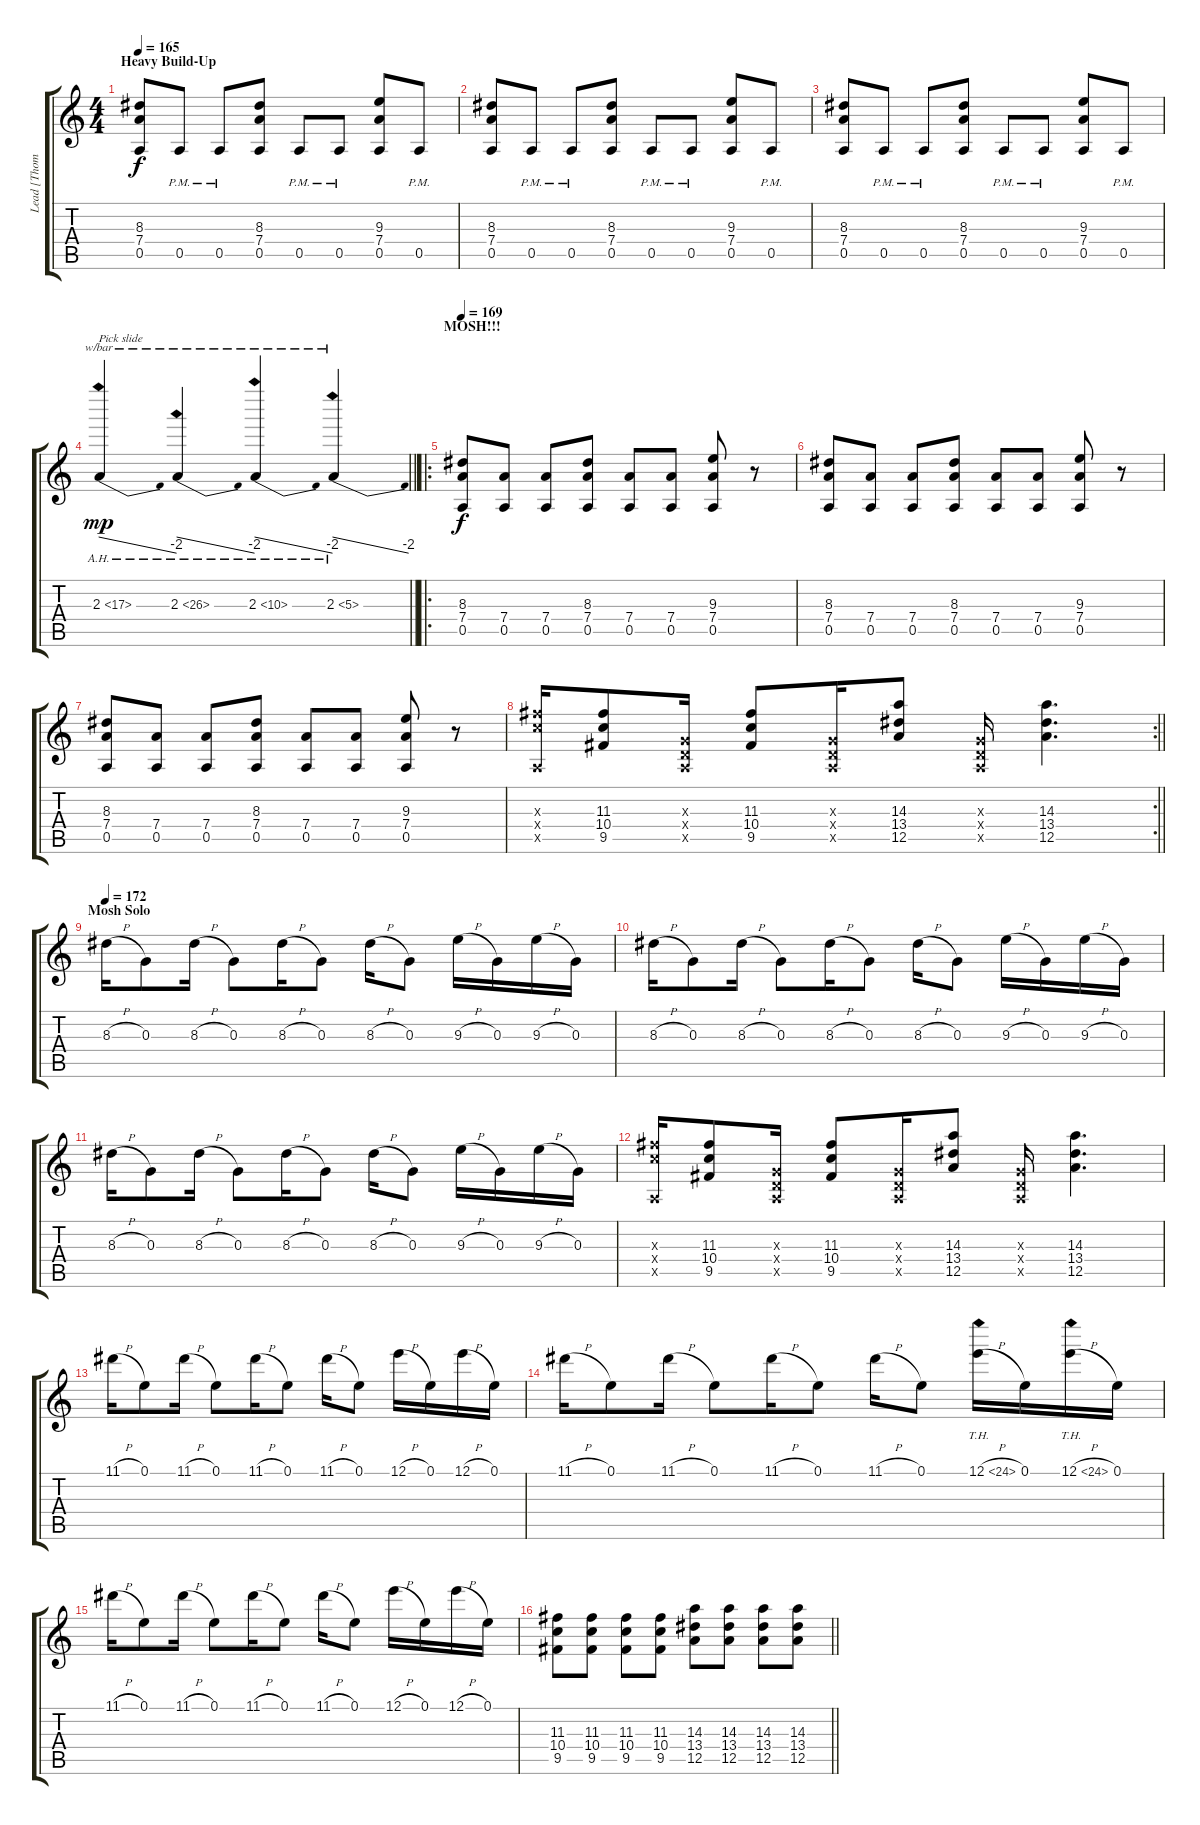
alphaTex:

\track ("Lead [Thomas Erak]" "Lead [Thom") {instrument overdrivenguitar}
\staff {score tabs}
\tuning (E4 B3 G3 D3 A2 E2) {hide}
\ts (4 4)
\section ("" "Heavy Build-Up")
\tempo 165
\clef g2
\ks c
(8.3 7.4 0.5).8{dy f} 0.5{pm}.8 0.5{pm}.8 (8.3 7.4 0.5).8 0.5{pm}.8 0.5{pm}.8 (9.3 7.4 0.5).8 0.5{pm}.8 |
(8.3 7.4 0.5).8 0.5{pm}.8 0.5{pm}.8 (8.3 7.4 0.5).8 0.5{pm}.8 0.5{pm}.8 (9.3 7.4 0.5).8 0.5{pm}.8 |
(8.3 7.4 0.5).8 0.5{pm}.8 0.5{pm}.8 (8.3 7.4 0.5).8 0.5{pm}.8 0.5{pm}.8 (9.3 7.4 0.5).8 0.5{pm}.8 |
\barLineRight lightlight
2.3{ah 15}.4{tbe (dive default 0 0 60 -8) txt "Pick slide" dy mp} 2.3{ah 24}.4{tbe (dive default 0 0 60 -8)} 2.3{ah 8}.4{tbe (dive default 0 0 60 -8)} 2.3{ah 3}.4{tbe (dive default 0 0 60 -8)} |
\ro
\section ("" "MOSH!!!")
\tempo 169
(8.3 7.4 0.5).8{dy f} (7.4 0.5).8 (7.4 0.5).8 (8.3 7.4 0.5).8 (7.4 0.5).8 (7.4 0.5).8 (9.3 7.4 0.5).8 r.8 |
(8.3 7.4 0.5).8 (7.4 0.5).8 (7.4 0.5).8 (8.3 7.4 0.5).8 (7.4 0.5).8 (7.4 0.5).8 (9.3 7.4 0.5).8 r.8 |
(8.3 7.4 0.5).8 (7.4 0.5).8 (7.4 0.5).8 (8.3 7.4 0.5).8 (7.4 0.5).8 (7.4 0.5).8 (9.3 7.4 0.5).8 r.8 |
\rc 2
\barLineRight lightlight
(11.3{x} 10.4{x} 0.5{x}).16 (11.3 10.4 9.5).8 (0.3{x} 0.4{x} 0.5{x}).16 (11.3 10.4 9.5).8 (0.3{x} 0.4{x} 0.5{x}).16 (14.3 13.4 12.5).8 (0.3{x} 0.4{x} 0.5{x}).16 (14.3 13.4 12.5).4{d} |
\section ("" "Mosh Solo")
\tempo 172
8.3{h}.16 0.3.8 8.3{h}.16 0.3.8 8.3{h}.16 0.3.8 8.3{h}.16 0.3.8 9.3{h}.16 0.3.16 9.3{h}.16 0.3.16 |
8.3{h}.16 0.3.8 8.3{h}.16 0.3.8 8.3{h}.16 0.3.8 8.3{h}.16 0.3.8 9.3{h}.16 0.3.16 9.3{h}.16 0.3.16 |
8.3{h}.16 0.3.8 8.3{h}.16 0.3.8 8.3{h}.16 0.3.8 8.3{h}.16 0.3.8 9.3{h}.16 0.3.16 9.3{h}.16 0.3.16 |
(11.3{x} 10.4{x} 0.5{x}).16 (11.3 10.4 9.5).8 (0.3{x} 0.4{x} 0.5{x}).16 (11.3 10.4 9.5).8 (0.3{x} 0.4{x} 0.5{x}).16 (14.3 13.4 12.5).8 (0.3{x} 0.4{x} 0.5{x}).16 (14.3 13.4 12.5).4{d} |
11.1{h}.16 0.1.8 11.1{h}.16 0.1.8 11.1{h}.16 0.1.8 11.1{h}.16 0.1.8 12.1{h}.16 0.1.16 12.1{h}.16 0.1.16 |
11.1{h}.16 0.1.8 11.1{h}.16 0.1.8 11.1{h}.16 0.1.8 11.1{h}.16 0.1.8 12.1{th 12 h}.16 0.1.16 12.1{th 12 h}.16 0.1.16 |
11.1{h}.16 0.1.8 11.1{h}.16 0.1.8 11.1{h}.16 0.1.8 11.1{h}.16 0.1.8 12.1{h}.16 0.1.16 12.1{h}.16 0.1.16 |
\barLineRight lightlight
(11.3 10.4 9.5).8 (11.3 10.4 9.5).8 (11.3 10.4 9.5).8 (11.3 10.4 9.5).8 (14.3 13.4 12.5).8 (14.3 13.4 12.5).8 (14.3 13.4 12.5).8 (14.3 13.4 12.5).8
